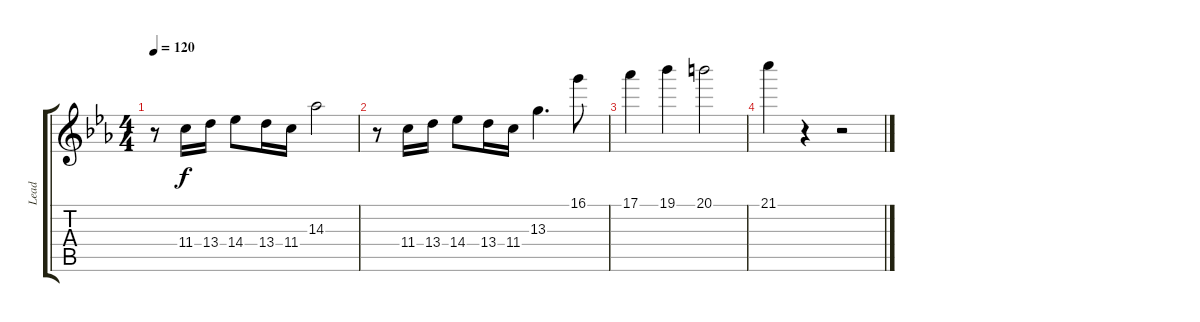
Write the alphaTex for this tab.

\track ("Lead" "Lead") {instrument distortionguitar}
\staff {score tabs}
\tuning (Eb4 Bb3 Gb3 Db3 Ab2 Eb2) {hide}
\ts (4 4)
\tempo 120
\clef g2
\ks eb
r.8{dy f} 11.4.16 13.4.16 14.4.8 13.4.16 11.4.16 14.3.2 |
r.8 11.4.16 13.4.16 14.4.8 13.4.16 11.4.16 13.3.4{d} 16.1.8 |
17.1.4 19.1.4 20.1.2 |
21.1.4 r.4 r.2
